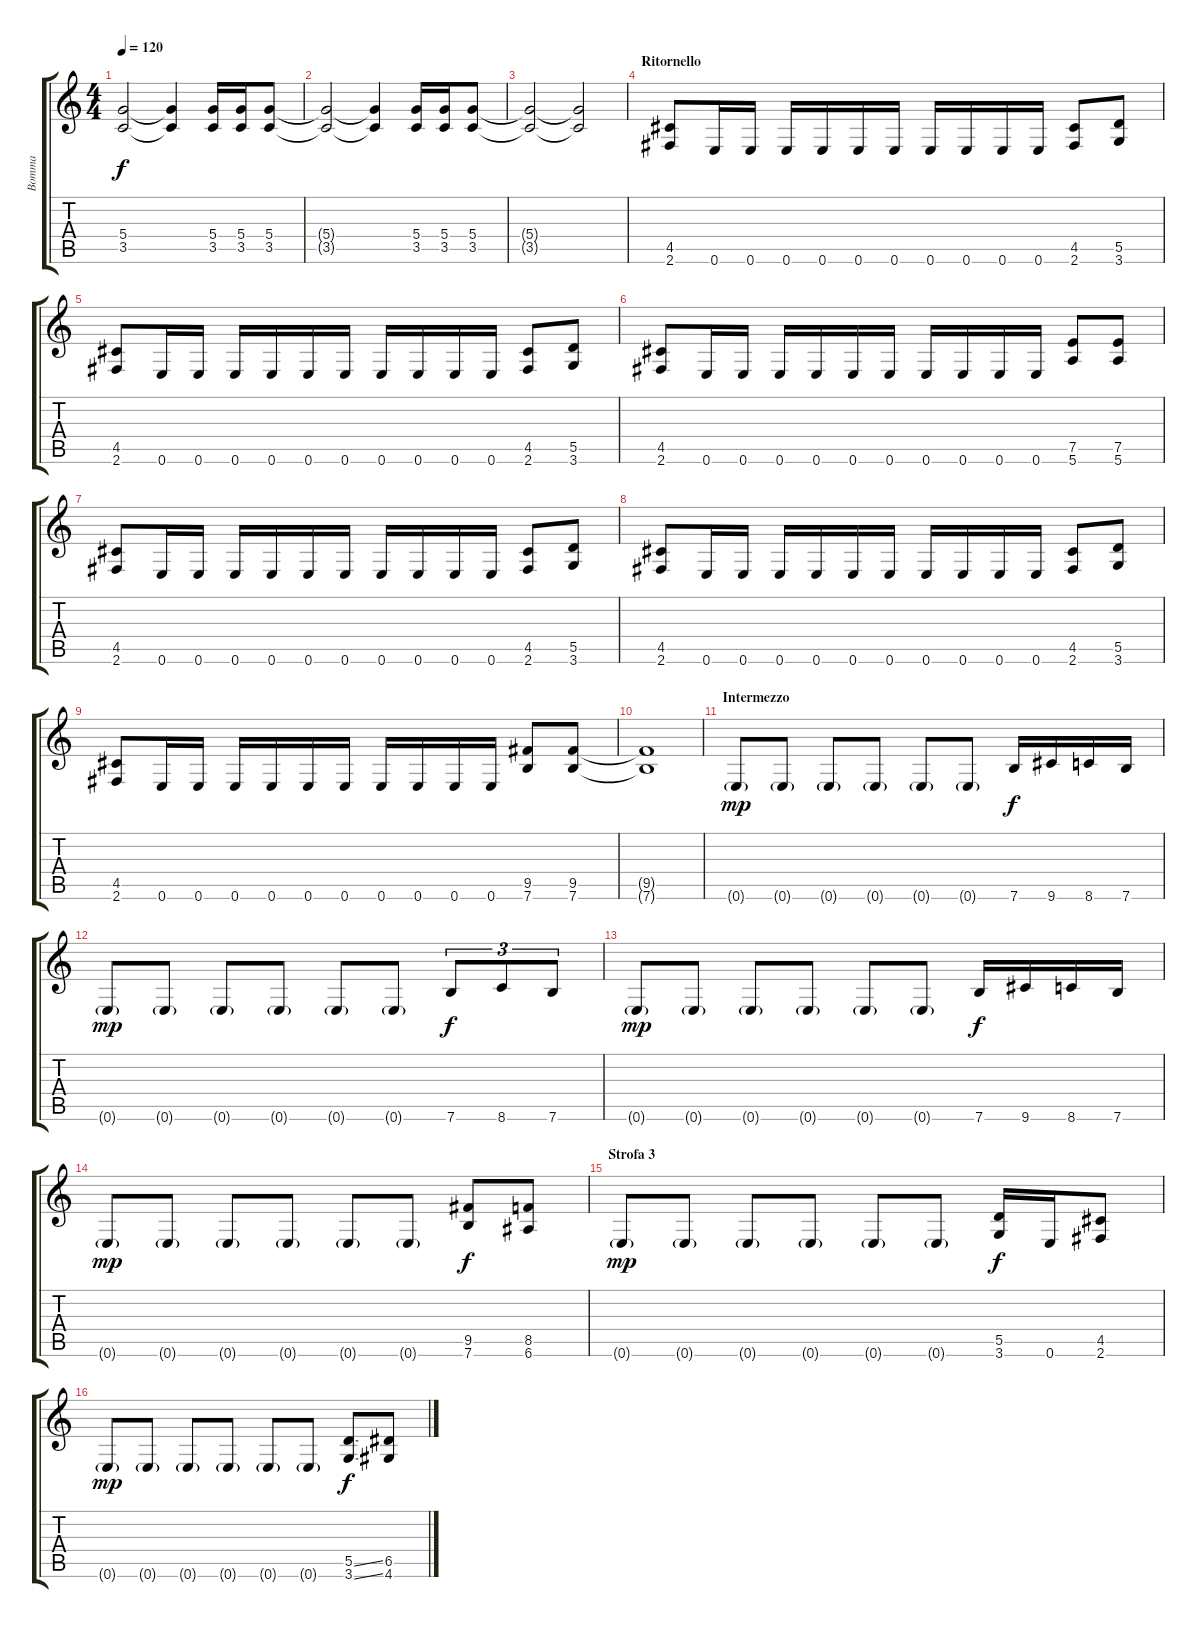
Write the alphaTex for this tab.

\track ("Bomma" "Bomma") {instrument distortionguitar}
\staff {score tabs}
\tuning (E4 B3 G3 D3 A2 E2) {hide}
\ts (4 4)
\tempo 120
\clef g2
\ks c
(5.4{t} 3.5{t}).2{dy f} (5.4{t} 3.5{t}).4 (5.4 3.5).16 (5.4 3.5).16 (5.4 3.5).8 |
(5.4{t} 3.5{t}).2 (5.4{t} 3.5{t}).4 (5.4 3.5).16 (5.4 3.5).16 (5.4 3.5).8 |
(5.4{t} 3.5{t}).2 (5.4{t} 3.5{t}).2 |
\section ("" "Ritornello")
(4.5 2.6).8 0.6.16 0.6.16 0.6.16 0.6.16 0.6.16 0.6.16 0.6.16 0.6.16 0.6.16 0.6.16 (4.5 2.6).8 (5.5 3.6).8 |
(4.5 2.6).8 0.6.16 0.6.16 0.6.16 0.6.16 0.6.16 0.6.16 0.6.16 0.6.16 0.6.16 0.6.16 (4.5 2.6).8 (5.5 3.6).8 |
(4.5 2.6).8 0.6.16 0.6.16 0.6.16 0.6.16 0.6.16 0.6.16 0.6.16 0.6.16 0.6.16 0.6.16 (7.5 5.6).8 (7.5 5.6).8 |
(4.5 2.6).8 0.6.16 0.6.16 0.6.16 0.6.16 0.6.16 0.6.16 0.6.16 0.6.16 0.6.16 0.6.16 (4.5 2.6).8 (5.5 3.6).8 |
(4.5 2.6).8 0.6.16 0.6.16 0.6.16 0.6.16 0.6.16 0.6.16 0.6.16 0.6.16 0.6.16 0.6.16 (4.5 2.6).8 (5.5 3.6).8 |
(4.5 2.6).8 0.6.16 0.6.16 0.6.16 0.6.16 0.6.16 0.6.16 0.6.16 0.6.16 0.6.16 0.6.16 (9.5 7.6).8 (9.5 7.6).8 |
(9.5{t} 7.6{t}).1 |
\section ("" "Intermezzo")
0.6{g}.8{dy mp} 0.6{g}.8 0.6{g}.8 0.6{g}.8 0.6{g}.8 0.6{g}.8 7.6.16{dy f} 9.6.16 8.6.16 7.6.16 |
0.6{g}.8{dy mp} 0.6{g}.8 0.6{g}.8 0.6{g}.8 0.6{g}.8 0.6{g}.8 7.6.8{tu (3 2) dy f} 8.6.8{tu (3 2)} 7.6.8{tu (3 2)} |
0.6{g}.8{dy mp} 0.6{g}.8 0.6{g}.8 0.6{g}.8 0.6{g}.8 0.6{g}.8 7.6.16{dy f} 9.6.16 8.6.16 7.6.16 |
0.6{g}.8{dy mp} 0.6{g}.8 0.6{g}.8 0.6{g}.8 0.6{g}.8 0.6{g}.8 (9.5 7.6).8{dy f} (8.5 6.6).8 |
\section ("" "Strofa 3")
0.6{g}.8{dy mp} 0.6{g}.8 0.6{g}.8 0.6{g}.8 0.6{g}.8 0.6{g}.8 (5.5 3.6).16{dy f} 0.6.16 (4.5 2.6).8 |
0.6{g}.8{dy mp} 0.6{g}.8 0.6{g}.8 0.6{g}.8 0.6{g}.8 0.6{g}.8 (5.5{ss} 3.6{ss}).8{dy f} (6.5 4.6).8
